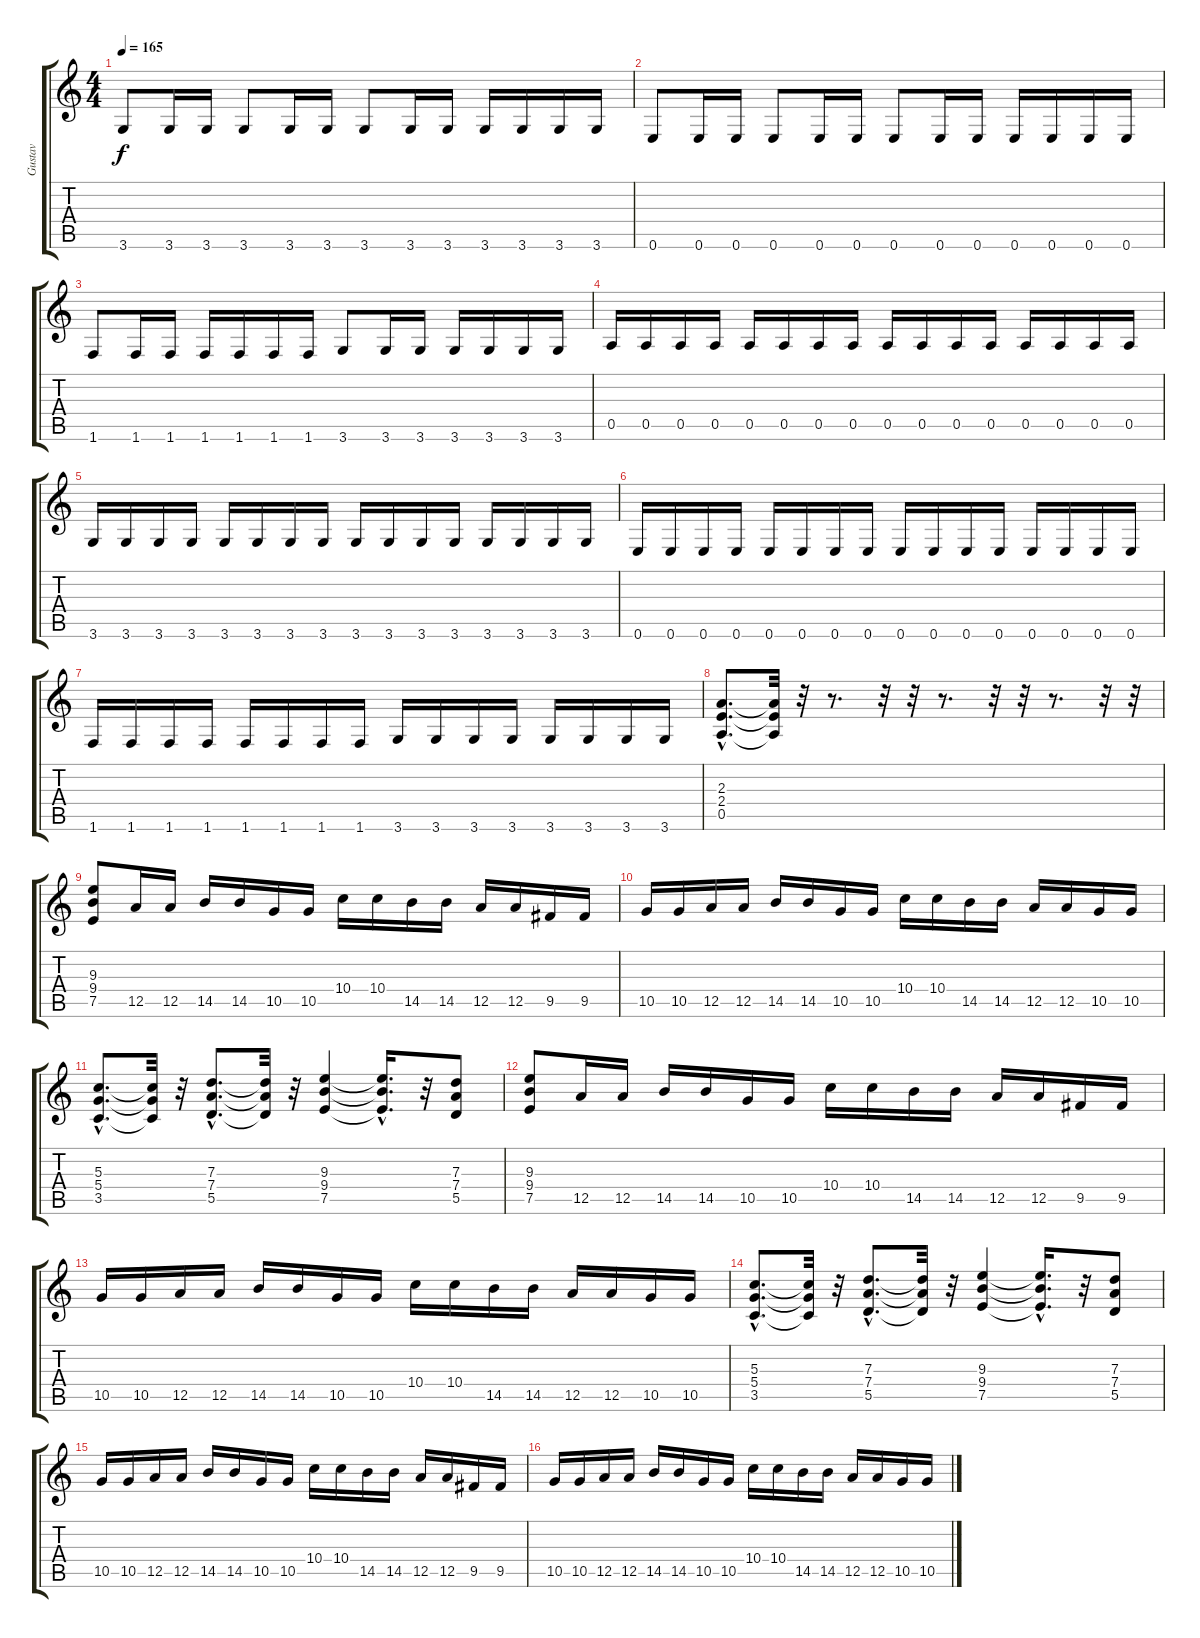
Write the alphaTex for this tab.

\track ("Gustav" "Gustav") {instrument distortionguitar}
\staff {score tabs}
\tuning (E4 B3 G3 D3 A2 E2) {hide}
\ts (4 4)
\tempo 165
\clef g2
\ks c
3.6.8{dy f} 3.6.16 3.6.16 3.6.8 3.6.16 3.6.16 3.6.8 3.6.16 3.6.16 3.6.16 3.6.16 3.6.16 3.6.16 |
0.6.8 0.6.16 0.6.16 0.6.8 0.6.16 0.6.16 0.6.8 0.6.16 0.6.16 0.6.16 0.6.16 0.6.16 0.6.16 |
1.6.8 1.6.16 1.6.16 1.6.16 1.6.16 1.6.16 1.6.16 3.6.8 3.6.16 3.6.16 3.6.16 3.6.16 3.6.16 3.6.16 |
0.5.16 0.5.16 0.5.16 0.5.16 0.5.16 0.5.16 0.5.16 0.5.16 0.5.16 0.5.16 0.5.16 0.5.16 0.5.16 0.5.16 0.5.16 0.5.16 |
3.6.16 3.6.16 3.6.16 3.6.16 3.6.16 3.6.16 3.6.16 3.6.16 3.6.16 3.6.16 3.6.16 3.6.16 3.6.16 3.6.16 3.6.16 3.6.16 |
0.6.16 0.6.16 0.6.16 0.6.16 0.6.16 0.6.16 0.6.16 0.6.16 0.6.16 0.6.16 0.6.16 0.6.16 0.6.16 0.6.16 0.6.16 0.6.16 |
1.6.16 1.6.16 1.6.16 1.6.16 1.6.16 1.6.16 1.6.16 1.6.16 3.6.16 3.6.16 3.6.16 3.6.16 3.6.16 3.6.16 3.6.16 3.6.16 |
(2.3{hac} 2.4{hac} 0.5{hac}).8{d} (2.3{t} 2.4{t} 0.5{t}).32 r.32 r.8{d} r.32 r.32 r.8{d} r.32 r.32 r.8{d} r.32 r.32 |
(9.3 9.4 7.5).8 12.5.16 12.5.16 14.5.16 14.5.16 10.5.16 10.5.16 10.4.16 10.4.16 14.5.16 14.5.16 12.5.16 12.5.16 9.5.16 9.5.16 |
10.5.16 10.5.16 12.5.16 12.5.16 14.5.16 14.5.16 10.5.16 10.5.16 10.4.16 10.4.16 14.5.16 14.5.16 12.5.16 12.5.16 10.5.16 10.5.16 |
(5.3{hac} 5.4{hac} 3.5{hac}).8{d} (5.3{t} 5.4{t} 3.5{t}).32 r.32 (7.3{hac} 7.4{hac} 5.5{hac}).8{d} (7.3{t} 7.4{t} 5.5{t}).32 r.32 (9.3 9.4 7.5).4 (9.3{hac t} 9.4{hac t} 7.5{hac t}).16{d} r.32 (7.3 7.4 5.5).8 |
(9.3 9.4 7.5).8 12.5.16 12.5.16 14.5.16 14.5.16 10.5.16 10.5.16 10.4.16 10.4.16 14.5.16 14.5.16 12.5.16 12.5.16 9.5.16 9.5.16 |
10.5.16 10.5.16 12.5.16 12.5.16 14.5.16 14.5.16 10.5.16 10.5.16 10.4.16 10.4.16 14.5.16 14.5.16 12.5.16 12.5.16 10.5.16 10.5.16 |
(5.3{hac} 5.4{hac} 3.5{hac}).8{d} (5.3{t} 5.4{t} 3.5{t}).32 r.32 (7.3{hac} 7.4{hac} 5.5{hac}).8{d} (7.3{t} 7.4{t} 5.5{t}).32 r.32 (9.3 9.4 7.5).4 (9.3{hac t} 9.4{hac t} 7.5{hac t}).16{d} r.32 (7.3 7.4 5.5).8 |
10.5.16 10.5.16 12.5.16 12.5.16 14.5.16 14.5.16 10.5.16 10.5.16 10.4.16 10.4.16 14.5.16 14.5.16 12.5.16 12.5.16 9.5.16 9.5.16 |
10.5.16 10.5.16 12.5.16 12.5.16 14.5.16 14.5.16 10.5.16 10.5.16 10.4.16 10.4.16 14.5.16 14.5.16 12.5.16 12.5.16 10.5.16 10.5.16
